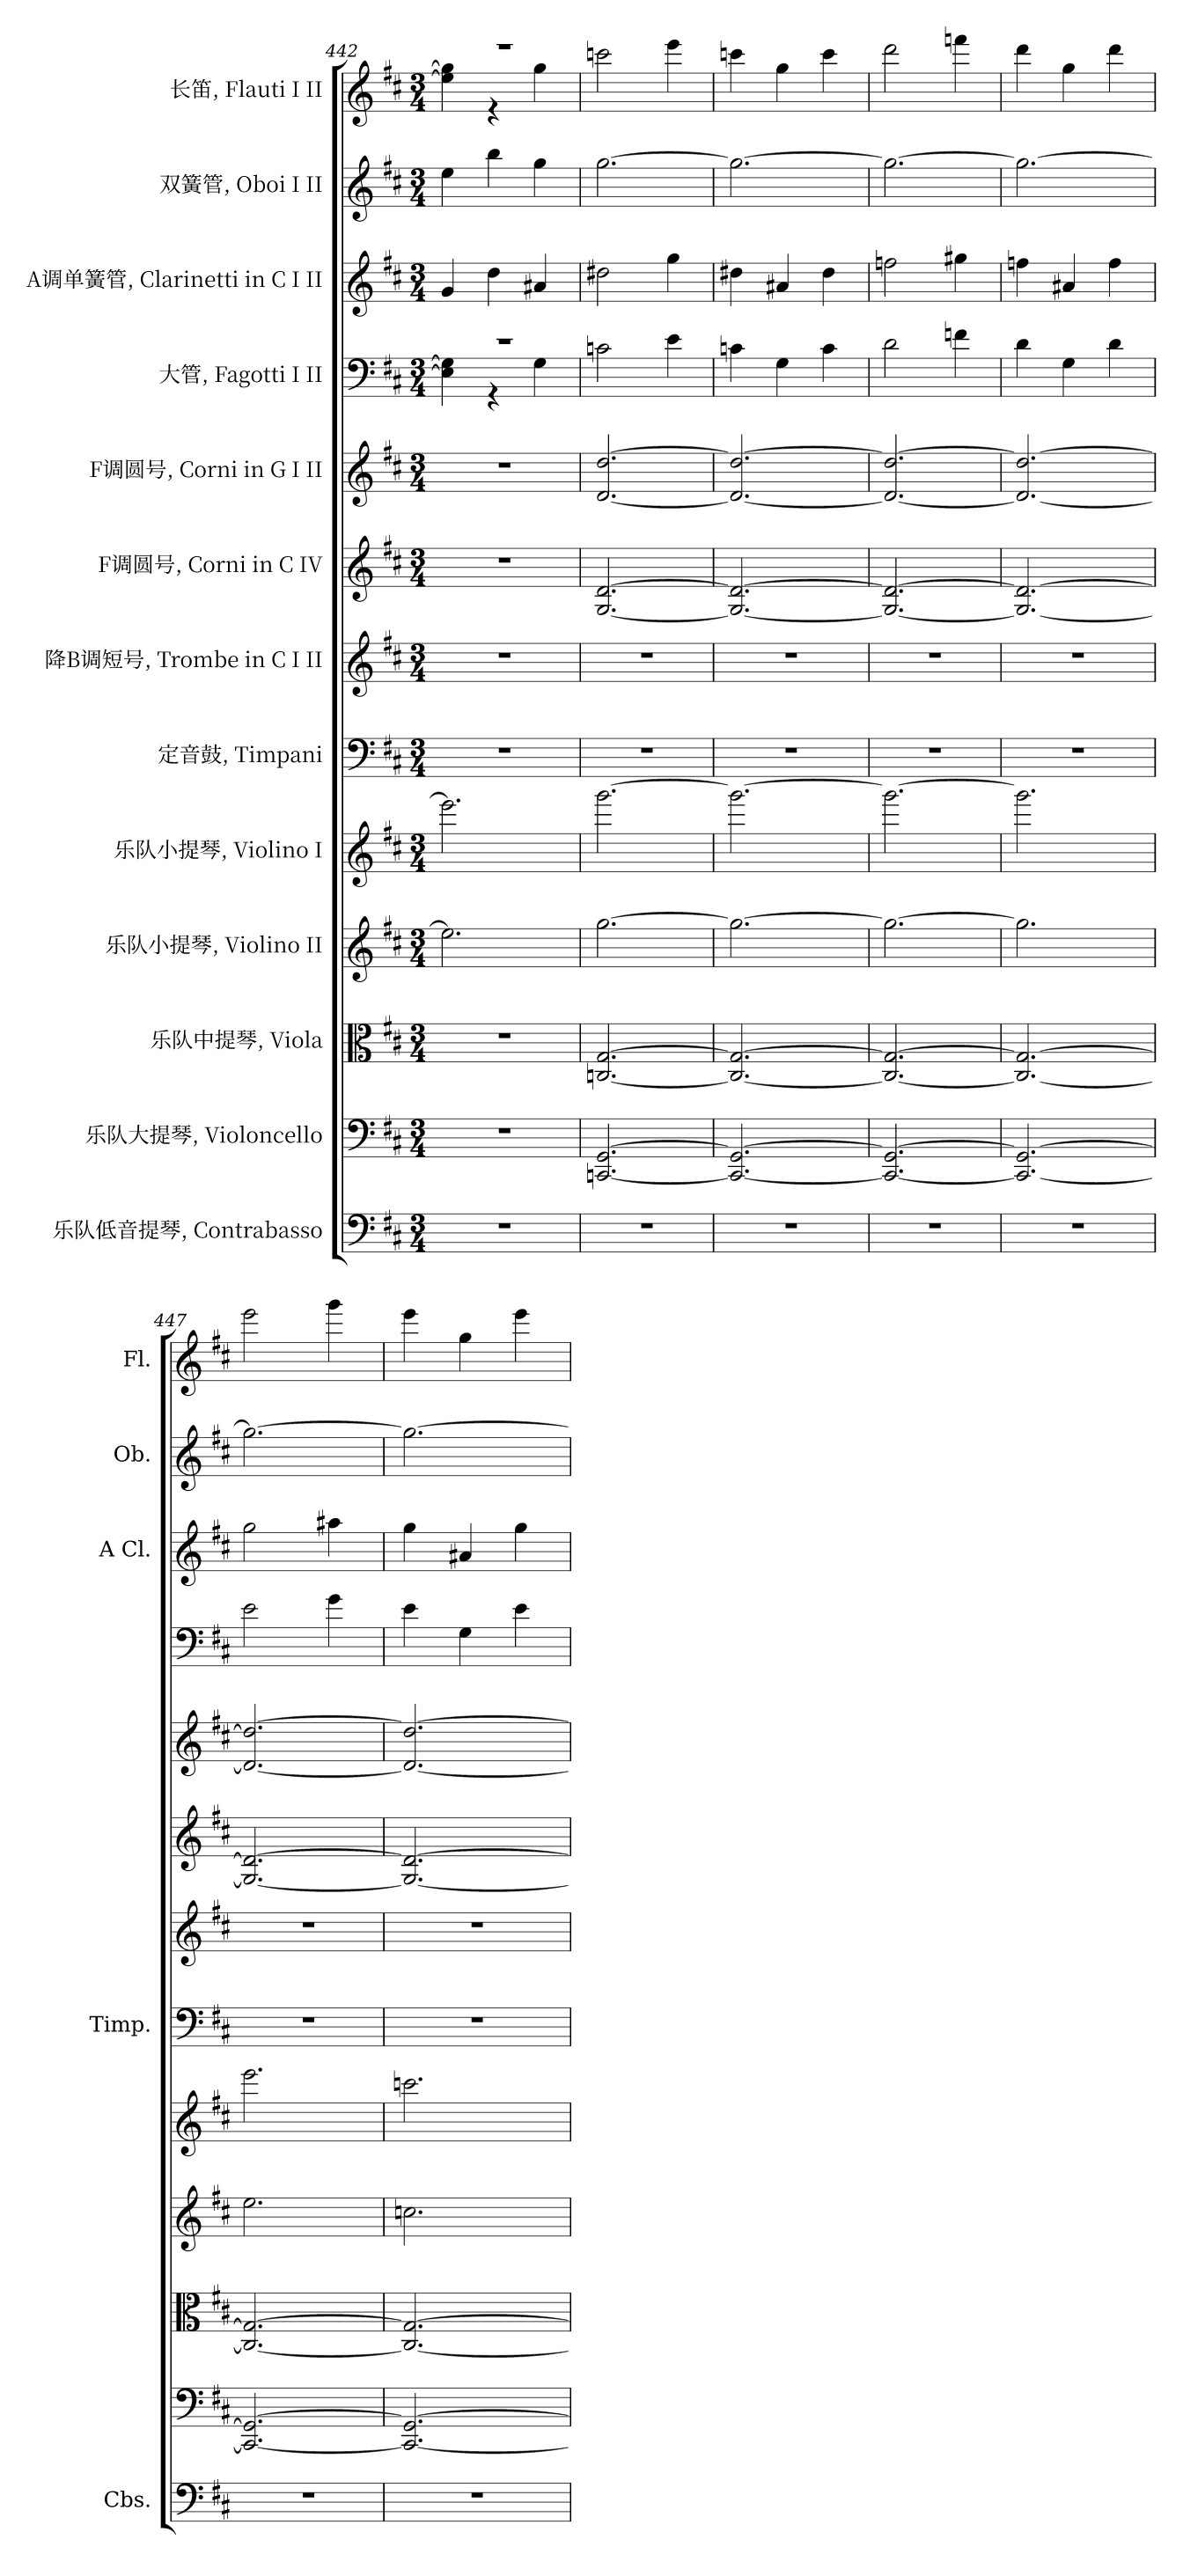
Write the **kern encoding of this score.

**kern	**kern	**kern	**kern	**kern	**kern	**kern	**kern	**kern	**kern	**kern	**kern	**kern
*part13	*part12	*part11	*part10	*part9	*part8	*part7	*part6	*part5	*part4	*part3	*part2	*part1
*staff13	*staff12	*staff11	*staff10	*staff9	*staff8	*staff7	*staff6	*staff5	*staff4	*staff3	*staff2	*staff1
*I"乐队低音提琴, Contrabasso	*I"乐队大提琴, Violoncello	*I"乐队中提琴, Viola	*I"乐队小提琴, Violino II	*I"乐队小提琴, Violino I	*I"定音鼓, Timpani	*I"降B调短号, Trombe in C I II	*I"F调圆号, Corni in C IV	*I"F调圆号, Corni in G I II	*I"大管, Fagotti I II	*I"A调单簧管, Clarinetti in C I II	*I"双簧管, Oboi I II	*I"长笛, Flauti I II
*I'Cbs.	*	*	*	*	*I'Timp.	*	*	*	*	*I'A Cl.	*I'Ob.	*I'Fl.
*clefF4	*clefF4	*clefC3	*clefG2	*clefG2	*clefF4	*clefG2	*clefG2	*clefG2	*clefF4	*clefG2	*clefG2	*clefG2
*ITrd7c12	*	*	*	*	*	*ITrd1c2	*ITrd4c7	*ITrd4c7	*	*ITrd2c3	*	*
*k[f#c#]	*k[f#c#]	*k[f#c#]	*k[f#c#]	*k[f#c#]	*k[f#c#]	*k[]	*k[f#]	*k[f#]	*k[f#c#]	*k[f#c#g#d#a#]	*k[f#c#]	*k[f#c#]
*M3/4	*M3/4	*M3/4	*M3/4	*M3/4	*M3/4	*M3/4	*M3/4	*M3/4	*M3/4	*M3/4	*M3/4	*M3/4
*MM328	*MM328	*MM328	*MM328	*MM328	*MM328	*MM328	*MM328	*MM328	*MM328	*MM328	*MM328	*MM328
=442	=442	=442	=442	=442	=442	=442	=442	=442	=442	=442	=442	=442
*	*	*	*	*	*	*	*	*	*^	*	*	*^
2.r	2.r	2.r	2.ee\]	2.eee\]	2.r	2.r	2.r	2.r	2.r	4E\] 4G\]	4e/	4ee\	2.r	4ee\] 4gg\]
.	.	.	.	.	.	.	.	.	.	4r	4b\	4bb\	.	4r
*	*	*	*	*	*	*	*	*	*	*	*	*	*MM304	*
.	.	.	.	.	.	.	.	.	.	4G\	4f##X/	4gg\	.	4gg\
*	*	*	*	*	*	*	*	*	*v	*v	*	*	*v	*v
=443	=443	=443	=443	=443	=443	=443	=443	=443	=443	=443	=443	=443
*	*	*	*	*	*	*	*	*	*	*	*	*MM328
2.r	[2.CCn/ [2.GG/	[2.Cn/ [2.G/	[2.gg\	[2.ggg\	2.r	2.r	[2.C/ [2.G/	[2.G/ [2.g/	2cn\	2b#X\	[2.gg\	2cccn\
*	*	*	*	*	*	*	*	*	*	*	*	*MM304
.	.	.	.	.	.	.	.	.	4e\	4ee\	.	4eee\
!!LO:PB:g=z
=444	=444	=444	=444	=444	=444	=444	=444	=444	=444	=444	=444	=444
*	*	*	*	*	*	*	*	*	*	*	*	*MM328
2.r	2.CC/_ 2.GG/_	2.C/_ 2.G/_	2.gg\_	2.ggg\_	2.r	2.r	2.C/_ 2.G/_	2.G/_ 2.g/_	4cn\	4b#X\	2.gg\_	4cccn\
.	.	.	.	.	.	.	.	.	4G\	4f##X/	.	4gg\
*	*	*	*	*	*	*	*	*	*	*	*	*MM304
.	.	.	.	.	.	.	.	.	4c\	4b#\	.	4ccc\
=445	=445	=445	=445	=445	=445	=445	=445	=445	=445	=445	=445	=445
*	*	*	*	*	*	*	*	*	*	*	*	*MM328
2.r	2.CC/_ 2.GG/_	2.C/_ 2.G/_	2.gg\_	2.ggg\_	2.r	2.r	2.C/_ 2.G/_	2.G/_ 2.g/_	2d\	2ddn\	2.gg\_	2ddd\
*	*	*	*	*	*	*	*	*	*	*	*	*MM304
.	.	.	.	.	.	.	.	.	4fn\	4ee#X\	.	4fffn\
=446	=446	=446	=446	=446	=446	=446	=446	=446	=446	=446	=446	=446
*	*	*	*	*	*	*	*	*	*	*	*	*MM328
2.r	2.CC/_ 2.GG/_	2.C/_ 2.G/_	2.gg\]	2.ggg\]	2.r	2.r	2.C/_ 2.G/_	2.G/_ 2.g/_	4d\	4ddn\	2.gg\_	4ddd\
.	.	.	.	.	.	.	.	.	4G\	4f##X/	.	4gg\
*	*	*	*	*	*	*	*	*	*	*	*	*MM304
.	.	.	.	.	.	.	.	.	4d\	4dd\	.	4ddd\
=447	=447	=447	=447	=447	=447	=447	=447	=447	=447	=447	=447	=447
*	*	*	*	*	*	*	*	*	*	*	*	*MM328
2.r	2.CC/_ 2.GG/_	2.C/_ 2.G/_	2.ee\	2.eee\	2.r	2.r	2.C/_ 2.G/_	2.G/_ 2.g/_	2e\	2ee\	2.gg\_	2eee\
*	*	*	*	*	*	*	*	*	*	*	*	*MM304
.	.	.	.	.	.	.	.	.	4g\	4ff##X\	.	4ggg\
=448	=448	=448	=448	=448	=448	=448	=448	=448	=448	=448	=448	=448
*	*	*	*	*	*	*	*	*	*	*	*	*MM328
2.r	2.CC/_ 2.GG/_	2.C/_ 2.G/_	2.ccn\	2.cccn\	2.r	2.r	2.C/_ 2.G/_	2.G/_ 2.g/_	4e\	4ee\	2.gg\_	4eee\
.	.	.	.	.	.	.	.	.	4G\	4f##X/	.	4gg\
*	*	*	*	*	*	*	*	*	*	*	*	*MM304
.	.	.	.	.	.	.	.	.	4e\	4ee\	.	4eee\
=	=	=	=	=	=	=	=	=	=	=	=	=
*-	*-	*-	*-	*-	*-	*-	*-	*-	*-	*-	*-	*-
